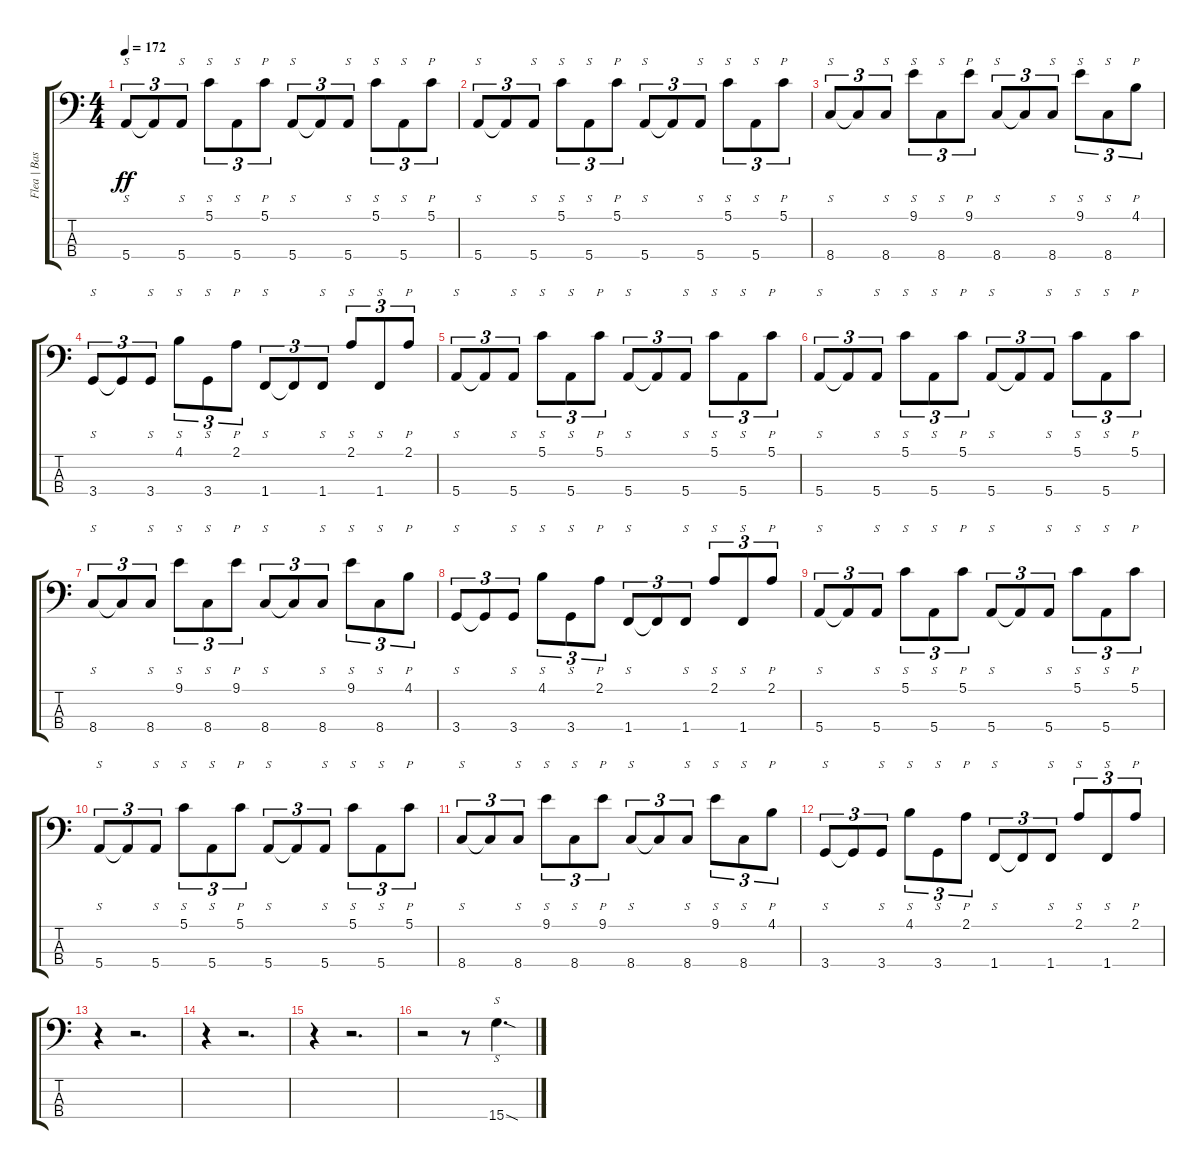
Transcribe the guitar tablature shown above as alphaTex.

\track ("Flea | Bass" "Flea | Bas") {instrument electricbassfinger}
\staff {score tabs}
\tuning (G2 D2 A1 E1) {hide}
\ts (4 4)
\tempo 172
\clef f4
\ks c
5.4.8{s tu (3 2) dy ff} 5.4{t}.8{tu (3 2)} 5.4.8{s tu (3 2)} 5.1.8{s tu (3 2)} 5.4.8{s tu (3 2)} 5.1.8{p tu (3 2)} 5.4.8{s tu (3 2)} 5.4{t}.8{tu (3 2)} 5.4.8{s tu (3 2)} 5.1.8{s tu (3 2)} 5.4.8{s tu (3 2)} 5.1.8{p tu (3 2)} |
5.4.8{s tu (3 2)} 5.4{t}.8{tu (3 2)} 5.4.8{s tu (3 2)} 5.1.8{s tu (3 2)} 5.4.8{s tu (3 2)} 5.1.8{p tu (3 2)} 5.4.8{s tu (3 2)} 5.4{t}.8{tu (3 2)} 5.4.8{s tu (3 2)} 5.1.8{s tu (3 2)} 5.4.8{s tu (3 2)} 5.1.8{p tu (3 2)} |
8.4.8{s tu (3 2)} 8.4{t}.8{tu (3 2)} 8.4.8{s tu (3 2)} 9.1.8{s tu (3 2)} 8.4.8{s tu (3 2)} 9.1.8{p tu (3 2)} 8.4.8{s tu (3 2)} 8.4{t}.8{tu (3 2)} 8.4.8{s tu (3 2)} 9.1.8{s tu (3 2)} 8.4.8{s tu (3 2)} 4.1.8{p tu (3 2)} |
3.4.8{s tu (3 2)} 3.4{t}.8{tu (3 2)} 3.4.8{s tu (3 2)} 4.1.8{s tu (3 2)} 3.4.8{s tu (3 2)} 2.1.8{p tu (3 2)} 1.4.8{s tu (3 2)} 1.4{t}.8{tu (3 2)} 1.4.8{s tu (3 2)} 2.1.8{s tu (3 2)} 1.4.8{s tu (3 2)} 2.1.8{p tu (3 2)} |
5.4.8{s tu (3 2)} 5.4{t}.8{tu (3 2)} 5.4.8{s tu (3 2)} 5.1.8{s tu (3 2)} 5.4.8{s tu (3 2)} 5.1.8{p tu (3 2)} 5.4.8{s tu (3 2)} 5.4{t}.8{tu (3 2)} 5.4.8{s tu (3 2)} 5.1.8{s tu (3 2)} 5.4.8{s tu (3 2)} 5.1.8{p tu (3 2)} |
5.4.8{s tu (3 2)} 5.4{t}.8{tu (3 2)} 5.4.8{s tu (3 2)} 5.1.8{s tu (3 2)} 5.4.8{s tu (3 2)} 5.1.8{p tu (3 2)} 5.4.8{s tu (3 2)} 5.4{t}.8{tu (3 2)} 5.4.8{s tu (3 2)} 5.1.8{s tu (3 2)} 5.4.8{s tu (3 2)} 5.1.8{p tu (3 2)} |
8.4.8{s tu (3 2)} 8.4{t}.8{tu (3 2)} 8.4.8{s tu (3 2)} 9.1.8{s tu (3 2)} 8.4.8{s tu (3 2)} 9.1.8{p tu (3 2)} 8.4.8{s tu (3 2)} 8.4{t}.8{tu (3 2)} 8.4.8{s tu (3 2)} 9.1.8{s tu (3 2)} 8.4.8{s tu (3 2)} 4.1.8{p tu (3 2)} |
3.4.8{s tu (3 2)} 3.4{t}.8{tu (3 2)} 3.4.8{s tu (3 2)} 4.1.8{s tu (3 2)} 3.4.8{s tu (3 2)} 2.1.8{p tu (3 2)} 1.4.8{s tu (3 2)} 1.4{t}.8{tu (3 2)} 1.4.8{s tu (3 2)} 2.1.8{s tu (3 2)} 1.4.8{s tu (3 2)} 2.1.8{p tu (3 2)} |
5.4.8{s tu (3 2)} 5.4{t}.8{tu (3 2)} 5.4.8{s tu (3 2)} 5.1.8{s tu (3 2)} 5.4.8{s tu (3 2)} 5.1.8{p tu (3 2)} 5.4.8{s tu (3 2)} 5.4{t}.8{tu (3 2)} 5.4.8{s tu (3 2)} 5.1.8{s tu (3 2)} 5.4.8{s tu (3 2)} 5.1.8{p tu (3 2)} |
5.4.8{s tu (3 2)} 5.4{t}.8{tu (3 2)} 5.4.8{s tu (3 2)} 5.1.8{s tu (3 2)} 5.4.8{s tu (3 2)} 5.1.8{p tu (3 2)} 5.4.8{s tu (3 2)} 5.4{t}.8{tu (3 2)} 5.4.8{s tu (3 2)} 5.1.8{s tu (3 2)} 5.4.8{s tu (3 2)} 5.1.8{p tu (3 2)} |
8.4.8{s tu (3 2)} 8.4{t}.8{tu (3 2)} 8.4.8{s tu (3 2)} 9.1.8{s tu (3 2)} 8.4.8{s tu (3 2)} 9.1.8{p tu (3 2)} 8.4.8{s tu (3 2)} 8.4{t}.8{tu (3 2)} 8.4.8{s tu (3 2)} 9.1.8{s tu (3 2)} 8.4.8{s tu (3 2)} 4.1.8{p tu (3 2)} |
3.4.8{s tu (3 2)} 3.4{t}.8{tu (3 2)} 3.4.8{s tu (3 2)} 4.1.8{s tu (3 2)} 3.4.8{s tu (3 2)} 2.1.8{p tu (3 2)} 1.4.8{s tu (3 2)} 1.4{t}.8{tu (3 2)} 1.4.8{s tu (3 2)} 2.1.8{s tu (3 2)} 1.4.8{s tu (3 2)} 2.1.8{p tu (3 2)} |
r.4 r.2{d} |
r.4 r.2{d} |
r.4 r.2{d} |
r.2 r.8 15.4{sod}.4{s d}
